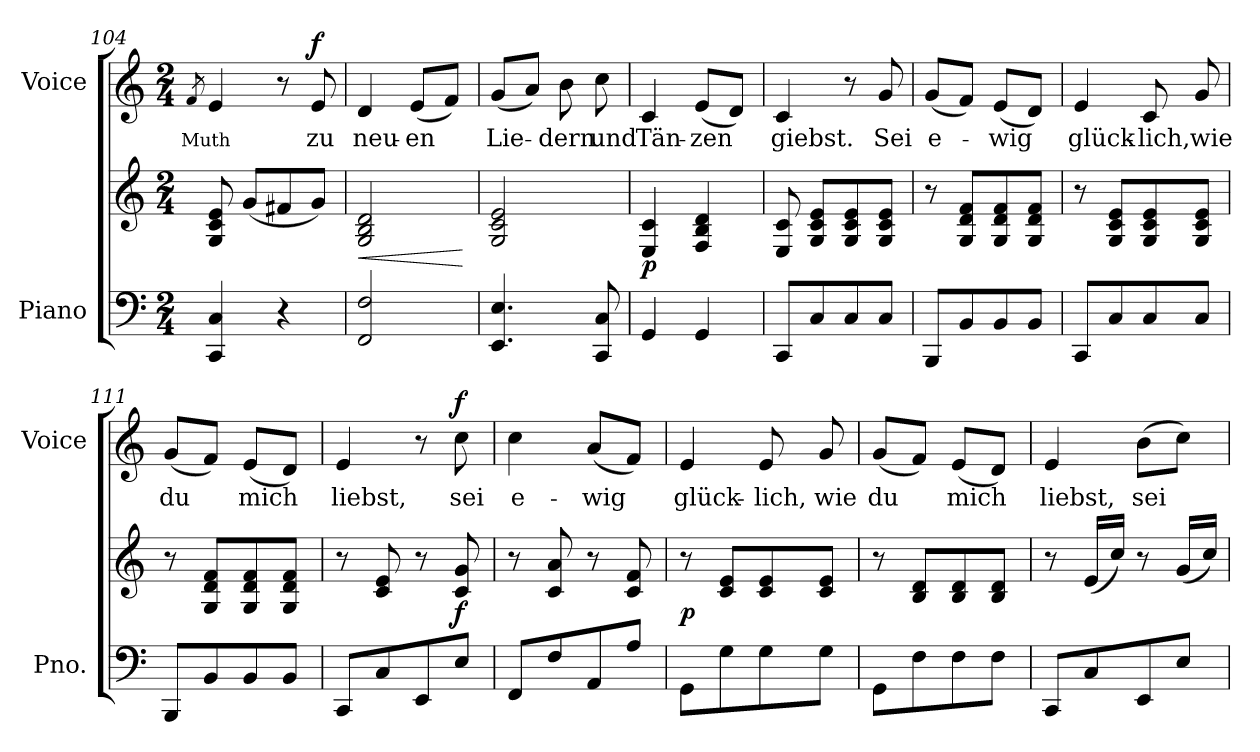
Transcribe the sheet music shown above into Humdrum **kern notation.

**kern	**kern	**dynam	**kern	**text	**dynam
*part2	*part2	*part2	*part1	*part1	*part1
*staff3	*staff2	*staff2/3	*staff1	*staff1	*staff1
*I"Piano	*	*	*I"Voice	*	*
*I'Pno.	*	*	*I'Voice	*	*
*clefF4	*clefG2	*	*clefG2	*	*
*k[]	*k[]	*	*k[]	*	*
*C:	*C:	*	*C:	*	*
*M2/4	*M2/4	*	*M2/4	*	*
=104	=104	=104	=104	=104	=104
!	!	!	!	!LO:LY:b:color=#000000	!
.	.	.	8qfi/	Muth	.
4CCi/ 4Ci	8Gi/ 8ci 8ei	.	4ei/	.	.
.	(8gi/L	.	.	.	.
4r	8f#Xi/	.	8r	.	.
!	!	!	!	!LO:LY:b:color=#000000	!
.	8gi/J)	.	8ei/	zu	f
=105	=105	=105	=105	=105	=105
!	!	!LO:HP:b	!	!	!
!	!	!	!	!LO:LY:b:color=#000000	!
2FFi/ 2Fi	2Gi/ 2Bi 2di	<	4di/	neu-	.
!	!	!	!	!LO:LY:b:color=#000000	!
.	.	.	(8ei/L	-en	.
.	.	.	8fi/J)	.	.
.	.	[	.	.	.
!!LO:LB:g=z
=106	=106	=106	=106	=106	=106
!	!	!	!	!LO:LY:b:color=#000000	!
4.EEi/ 4.Ei	2Gi/ 2ci 2ei	.	(8gi/L	Lie-	.
.	.	.	8ai/J)	.	.
!	!	!	!	!LO:LY:b:color=#000000	!
.	.	.	8bi\	-dern	.
!	!	!	!	!LO:LY:b:color=#000000	!
8CCi/ 8Ci	.	.	8cci\	und	.
=107	=107	=107	=107	=107	=107
!	!	!	!	!LO:LY:b:color=#000000	!
4GGi/	4Ei/ 4ci	p	4ci/	Tän-	.
!	!	!	!	!LO:LY:b:color=#000000	!
4GGi/	4Fi/ 4Bi 4di	.	(8ei/L	-zen	.
.	.	.	8di/J)	.	.
=108	=108	=108	=108	=108	=108
!	!	!	!	!LO:LY:b:color=#000000	!
8CCi/L	8Ei/ 8ci	.	4ci/	giebst.	.
8Ci/	8Gi/ 8ci 8eiL	.	.	.	.
8Ci/	8Gi/ 8ci 8ei	.	8r	.	.
!	!	!	!	!LO:LY:b:color=#000000	!
8Ci/J	8Gi/ 8ci 8eiJ	.	8gi/	Sei	.
=109	=109	=109	=109	=109	=109
!	!	!	!	!LO:LY:b:color=#000000	!
8BBBi/L	8r	.	(8gi/L	e-	.
8BBi/	8Gi/ 8di 8fiL	.	8fi/J)	.	.
!	!	!	!	!LO:LY:b:color=#000000	!
8BBi/	8Gi/ 8di 8fi	.	(8ei/L	-wig	.
8BBi/J	8Gi/ 8di 8fiJ	.	8di/J)	.	.
=110	=110	=110	=110	=110	=110
!	!	!	!	!LO:LY:b:color=#000000	!
8CCi/L	8r	.	4ei/	glück-	.
8Ci/	8Gi/ 8ci 8eiL	.	.	.	.
!	!	!	!	!LO:LY:b:color=#000000	!
8Ci/	8Gi/ 8ci 8ei	.	8ci/	-lich,	.
!	!	!	!	!LO:LY:b:color=#000000	!
8Ci/J	8Gi/ 8ci 8eiJ	.	8gi/	wie	.
=111	=111	=111	=111	=111	=111
!	!	!	!	!LO:LY:b:color=#000000	!
8BBBi/L	8r	.	(8gi/L	du	.
8BBi/	8Gi/ 8di 8fiL	.	8fi/J)	.	.
!	!	!	!	!LO:LY:b:color=#000000	!
8BBi/	8Gi/ 8di 8fi	.	(8ei/L	mich	.
8BBi/J	8Gi/ 8di 8fiJ	.	8di/J)	.	.
=112	=112	=112	=112	=112	=112
!	!	!	!	!LO:LY:b:color=#000000	!
8CCi/L	8r	.	4ei/	liebst,	.
8Ci/	8ci/ 8ei	.	.	.	.
8EEi/	8r	.	8r	.	.
!	!	!	!	!LO:LY:b:color=#000000	!
8Ei/J	8ci/ 8gi	f	8cci\	sei	f
=113	=113	=113	=113	=113	=113
!	!	!	!	!LO:LY:b:color=#000000	!
8FFi/L	8r	.	4cci\	e-	.
8Fi/	8ci/ 8ai	.	.	.	.
!	!	!	!	!LO:LY:b:color=#000000	!
8AAi/	8r	.	(8ai/L	-wig	.
8Ai/J	8ci/ 8fi	.	8fi/J)	.	.
=114	=114	=114	=114	=114	=114
!	!	!	!	!LO:LY:b:color=#000000	!
8GGi\L	8r	p	4ei/	glück-	.
8Gi\	8ci/ 8eiL	.	.	.	.
!	!	!	!	!LO:LY:b:color=#000000	!
8Gi\	8ci/ 8ei	.	8ei/	-lich,	.
!	!	!	!	!LO:LY:b:color=#000000	!
8Gi\J	8ci/ 8eiJ	.	8gi/	wie	.
!!LO:LB:g=z
=115	=115	=115	=115	=115	=115
!	!	!	!	!LO:LY:b:color=#000000	!
8GGi\L	8r	.	(8gi/L	du	.
8Fi\	8Bi/ 8diL	.	8fi/J)	.	.
!	!	!	!	!LO:LY:b:color=#000000	!
8Fi\	8Bi/ 8di	.	(8ei/L	mich	.
8Fi\J	8Bi/ 8diJ	.	8di/J)	.	.
=116	=116	=116	=116	=116	=116
!	!	!	!	!LO:LY:b:color=#000000	!
8CCi/L	8r	.	4ei/	liebst,	.
8Ci/	(16ei/LL	.	.	.	.
.	16cci/JJ)	.	.	.	.
!	!	!	!	!LO:LY:b:color=#000000	!
8EEi/	8r	.	(8bi\L	sei	.
8Ei/J	(16gi/LL	.	8cci\J)	.	.
.	16cci/JJ)	.	.	.	.
=	=	=	=	=	=
*-	*-	*-	*-	*-	*-
